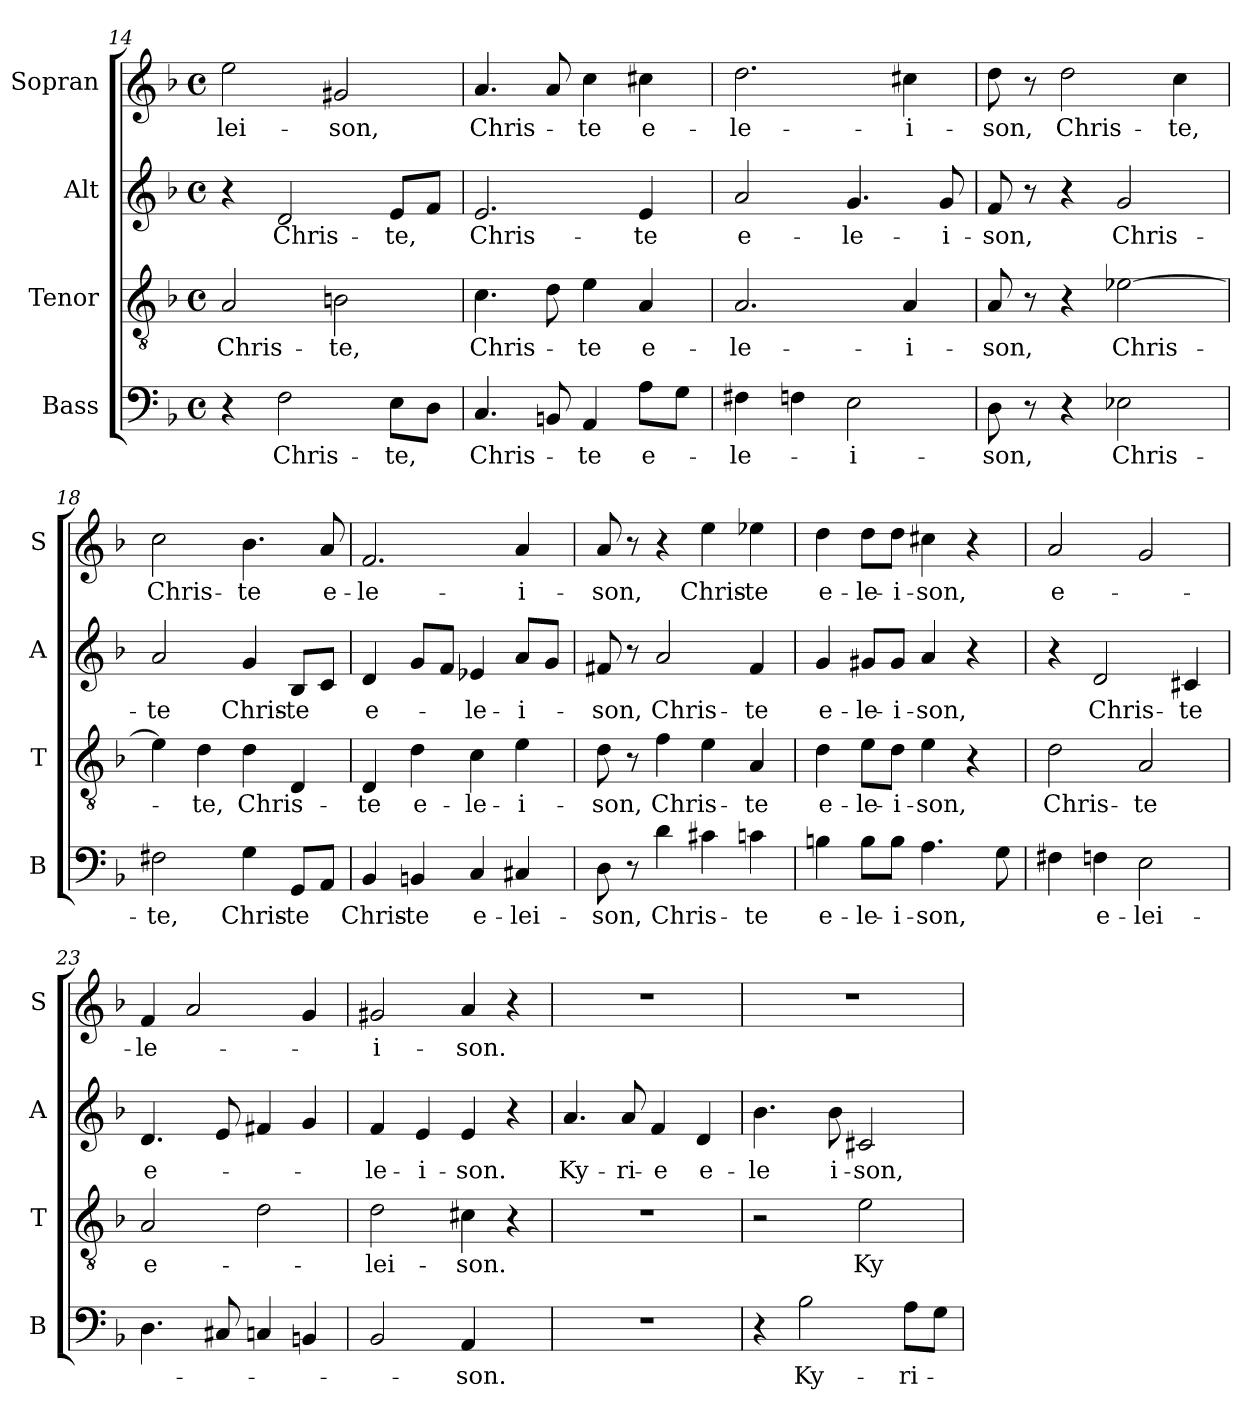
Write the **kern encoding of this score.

**kern	**text	**kern	**text	**kern	**text	**kern	**text
*part4	*part4	*part3	*part3	*part2	*part2	*part1	*part1
*staff4	*staff4	*staff3	*staff3	*staff2	*staff2	*staff1	*staff1
*I"Bass	*	*I"Tenor	*	*I"Alt	*	*I"Sopran	*
*I'B	*	*I'T	*	*I'A	*	*I'S	*
*clefF4	*	*clefGv2	*	*clefG2	*	*clefG2	*
*k[b-]	*	*k[b-]	*	*k[b-]	*	*k[b-]	*
*F:	*	*F:	*	*F:	*	*F:	*
*M4/4	*	*M4/4	*	*M4/4	*	*M4/4	*
*met(c)	*	*met(c)	*	*met(c)	*	*met(c)	*
=14	=14	=14	=14	=14	=14	=14	=14
!	!	!	!LO:LY:b	!	!	!	!LO:LY:b
4r	.	2A/	Chris-	4r	.	2ee\	-lei-
!	!LO:LY:b	!	!	!	!LO:LY:b	!	!
2F\	Chris-	.	.	2d/	Chris-	.	.
!	!	!	!LO:LY:b	!	!	!	!LO:LY:b
.	.	2Bn\	-te,	.	.	2g#X/	-son,
!	!LO:LY:b	!	!	!	!LO:LY:b	!	!
8E\L	-te,	.	.	8e/L	-te,	.	.
8D\J	.	.	.	8f/J	.	.	.
!!LO:LB:g=z
=15	=15	=15	=15	=15	=15	=15	=15
!	!LO:LY:b	!	!LO:LY:b	!	!LO:LY:b	!	!LO:LY:b
4.C/	Chris-	4.c\	Chris-	2.e/	Chris-	4.a/	Chris-
8BBn/	.	8d\	.	.	.	8a/	.
!	!LO:LY:b	!	!LO:LY:b	!	!	!	!LO:LY:b
4AA/	-te	4e\	-te	.	.	4cc\	-te
!	!LO:LY:b	!	!LO:LY:b	!	!LO:LY:b	!	!LO:LY:b
8A\L	e-	4A/	e-	4e/	-te	4cc#X\	e-
8G\J	.	.	.	.	.	.	.
=16	=16	=16	=16	=16	=16	=16	=16
!	!LO:LY:b	!	!LO:LY:b	!	!LO:LY:b	!	!LO:LY:b
4F#X\	-le-	2.A/	-le-	2a/	e-	2.dd\	-le-
4Fn\	.	.	.	.	.	.	.
!	!LO:LY:b	!	!	!	!LO:LY:b	!	!
2E\	-i-	.	.	4.g/	-le-	.	.
!	!	!	!LO:LY:b	!	!	!	!LO:LY:b
.	.	4A/	-i-	.	.	4cc#X\	-i-
!	!	!	!	!	!LO:LY:b	!	!
.	.	.	.	8g/	-i-	.	.
=17	=17	=17	=17	=17	=17	=17	=17
!	!LO:LY:b	!	!LO:LY:b	!	!LO:LY:b	!	!LO:LY:b
8D\	-son,	8A/	-son,	8f/	-son,	8dd\	-son,
8r	.	8r	.	8r	.	8r	.
!	!	!	!	!	!	!	!LO:LY:b
4r	.	4r	.	4r	.	2dd\	Chris-
!	!LO:LY:b	!	!LO:LY:b	!	!LO:LY:b	!	!
2E-X\	Chris-	[2e-X\	Chris-	2g/	Chris-	.	.
!	!	!	!	!	!	!	!LO:LY:b
.	.	.	.	.	.	4cc\	-te,
=18	=18	=18	=18	=18	=18	=18	=18
!	!LO:LY:b	!	!	!	!LO:LY:b	!	!LO:LY:b
2F#X\	-te,	4e-\]	.	2a/	-te	2cc\	Chris-
!	!	!	!LO:LY:b	!	!	!	!
.	.	4d\	-te,	.	.	.	.
!	!LO:LY:b	!	!LO:LY:b	!	!LO:LY:b	!	!LO:LY:b
4G\	Chris-	4d\	Chris-	4g/	Chris-	4.b-\	-te
!	!LO:LY:b	!	!	!	!LO:LY:b	!	!
8GG/L	-te	4D/	.	8B-/L	-te	.	.
!	!	!	!	!	!	!	!LO:LY:b
8AA/J	.	.	.	8c/J	.	8a/	e-
=19	=19	=19	=19	=19	=19	=19	=19
!	!LO:LY:b	!	!LO:LY:b	!	!LO:LY:b	!	!LO:LY:b
4BB-/	Chris-	4D/	-te	4d/	e-	2.f/	-le-
!	!LO:LY:b	!	!LO:LY:b	!	!	!	!
4BBn/	-te	4d\	e-	8g/L	.	.	.
.	.	.	.	8f/J	.	.	.
!	!LO:LY:b	!	!LO:LY:b	!	!LO:LY:b	!	!
4C/	e-	4c\	-le-	4e-X/	-le-	.	.
!	!LO:LY:b	!	!LO:LY:b	!	!LO:LY:b	!	!LO:LY:b
4C#X/	-lei-	4e\	-i-	8a/L	-i-	4a/	-i-
.	.	.	.	8g/J	.	.	.
!!LO:PB:g=z
=20	=20	=20	=20	=20	=20	=20	=20
!	!LO:LY:b	!	!LO:LY:b	!	!LO:LY:b	!	!LO:LY:b
8D\	-son,	8d\	-son,	8f#X/	-son,	8a/	-son,
8r	.	8r	.	8r	.	8r	.
!	!LO:LY:b	!	!LO:LY:b	!	!LO:LY:b	!	!
4d\	Chris-	4f\	Chris-	2a/	Chris-	4r	.
!	!	!	!	!	!	!	!LO:LY:b
4c#X\	.	4e\	.	.	.	4ee\	Chris-
!	!LO:LY:b	!	!LO:LY:b	!	!LO:LY:b	!	!LO:LY:b
4cn\	-te	4A/	-te	4f#/	-te	4ee-X\	-te
=21	=21	=21	=21	=21	=21	=21	=21
!	!LO:LY:b	!	!LO:LY:b	!	!LO:LY:b	!	!LO:LY:b
4Bn\	e-	4d\	e-	4g/	e-	4dd\	e-
!	!LO:LY:b	!	!LO:LY:b	!	!LO:LY:b	!	!LO:LY:b
8B\L	-le-	8e\L	-le-	8g#X/L	-le-	8dd\L	-le-
!	!LO:LY:b	!	!LO:LY:b	!	!LO:LY:b	!	!LO:LY:b
8B\J	-i-	8d\J	-i-	8g#/J	-i-	8dd\J	-i-
!	!LO:LY:b	!	!LO:LY:b	!	!LO:LY:b	!	!LO:LY:b
4.A\	-son,	4e\	-son,	4a/	-son,	4cc#X\	-son,
.	.	4r	.	4r	.	4r	.
8G\	.	.	.	.	.	.	.
=22	=22	=22	=22	=22	=22	=22	=22
!	!	!	!LO:LY:b	!	!	!	!LO:LY:b
4F#X\	.	2d\	Chris-	4r	.	2a/	e-
!	!LO:LY:b	!	!	!	!LO:LY:b	!	!
4Fn\	e-	.	.	2d/	Chris-	.	.
!	!LO:LY:b	!	!LO:LY:b	!	!	!	!
2E\	-lei-	2A/	-te	.	.	2g/	.
!	!	!	!	!	!LO:LY:b	!	!
.	.	.	.	4c#X/	-te	.	.
=23	=23	=23	=23	=23	=23	=23	=23
!	!	!	!LO:LY:b	!	!LO:LY:b	!	!LO:LY:b
4.D\	.	2A/	e-	4.d/	e-	4f/	-le-
.	.	.	.	.	.	2a/	.
8C#X/	.	.	.	8e/	.	.	.
4Cn/	.	2d\	.	4f#X/	.	.	.
4BBn/	.	.	.	4g/	.	4g/	.
=24	=24	=24	=24	=24	=24	=24	=24
!	!	!	!LO:LY:b	!	!LO:LY:b	!	!LO:LY:b
2BB-/	.	2d\	-lei-	4f/	-le-	2g#X/	-i-
!	!	!	!	!	!LO:LY:b	!	!
.	.	.	.	4e/	-i-	.	.
!	!LO:LY:b	!	!LO:LY:b	!	!LO:LY:b	!	!LO:LY:b
4AA/	-son.	4c#X\	-son.	4e/	-son.	4a/	-son.
4ryy	.	4r	.	4r	.	4r	.
!!LO:LB:g=z
=25	=25	=25	=25	=25	=25	=25	=25
!	!	!	!	!	!LO:LY:b	!	!
1r	.	1r	.	4.a/	Ky-	1r	.
!	!	!	!	!	!LO:LY:b	!	!
.	.	.	.	8a/	-ri-	.	.
!	!	!	!	!	!LO:LY:b	!	!
.	.	.	.	4f/	-e	.	.
!	!	!	!	!	!LO:LY:b	!	!
.	.	.	.	4d/	e-	.	.
=26	=26	=26	=26	=26	=26	=26	=26
!	!	!	!	!	!LO:LY:b	!	!
4r	.	2r	.	4.b-\	-le	1r	.
!	!LO:LY:b	!	!	!	!	!	!
2B-\	Ky-	.	.	.	.	.	.
!	!	!	!	!	!LO:LY:b	!	!
.	.	.	.	8b-\	i-	.	.
!	!	!	!LO:LY:b	!	!LO:LY:b	!	!
.	.	2e\	Ky-	2c#X/	-son,	.	.
!	!LO:LY:b	!	!	!	!	!	!
8A\L	-ri-	.	.	.	.	.	.
8G\J	.	.	.	.	.	.	.
=	=	=	=	=	=	=	=
*-	*-	*-	*-	*-	*-	*-	*-
